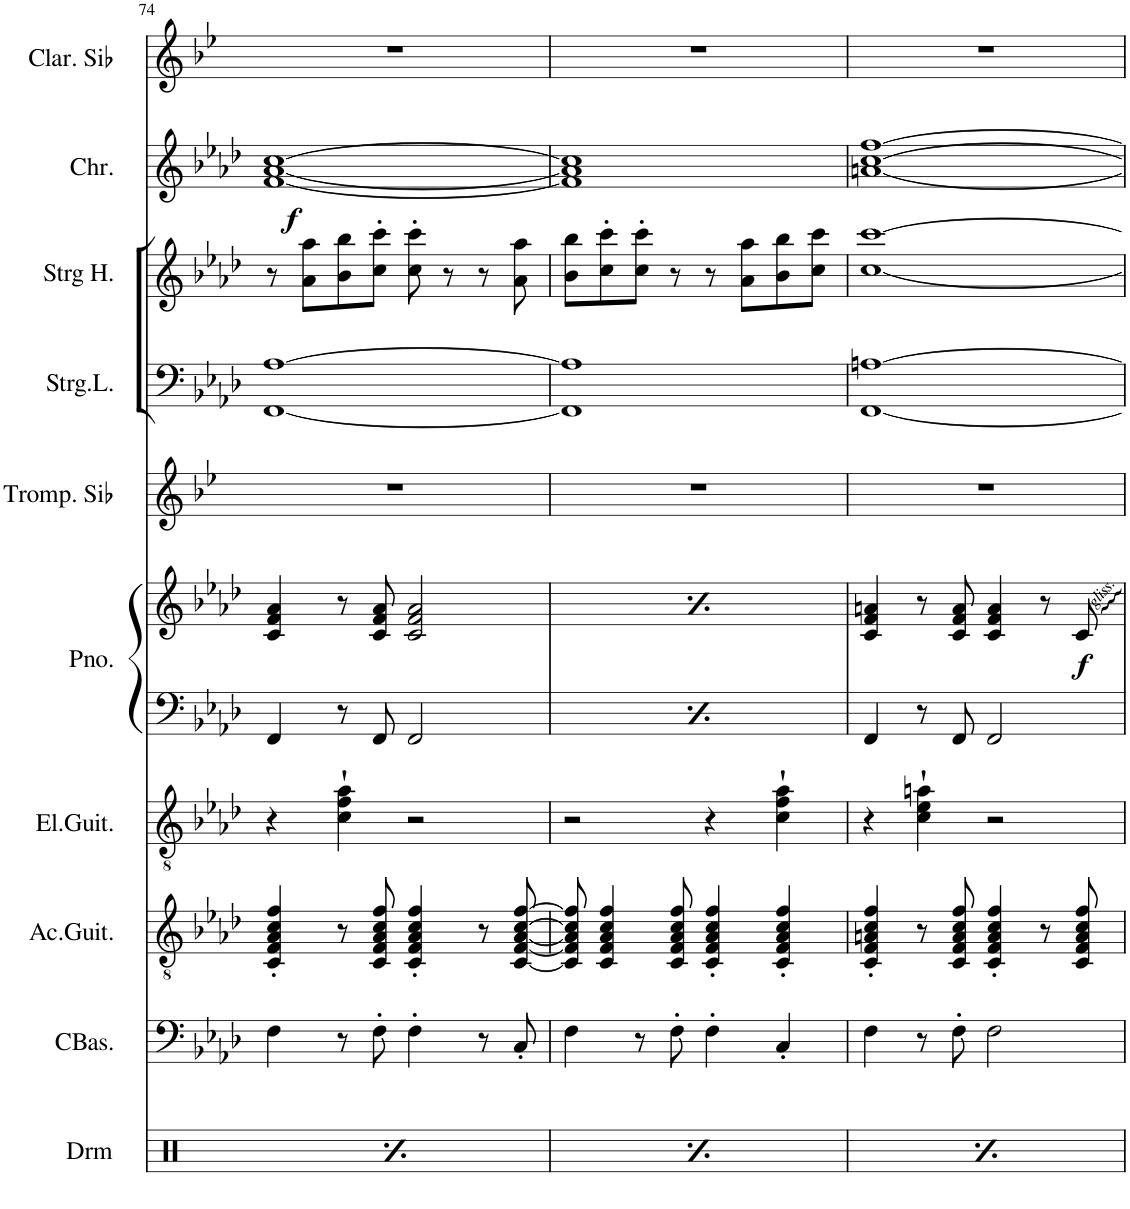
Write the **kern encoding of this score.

**kern	**kern	**kern	**kern	**kern	**kern	**dynam	**kern	**kern	**kern	**dynam	**kern	**kern
*part10	*part9	*part8	*part7	*part6	*part6	*part6	*part5	*part4	*part3	*part3	*part2	*part1
*staff11	*staff10	*staff9	*staff8	*staff7	*staff6	*staff6/7	*staff5	*staff4	*staff3	*staff3	*staff2	*staff1
*I"Drums	*I"Bass	*I"Steel Strg.Guitar	*I"Electric Guitar	*I"Piano	*	*	*I"Bb Trumpet	*I"Strings Low	*I"Strings Hi	*	*I"Choirs Ooooh	*I"Clarinette en Sib
*I'Drm	*	*	*I'El.Guit.	*I'Pno.	*	*	*I'Trp.	*I'Strg.L.	*I'Strg H.	*	*I'Chr.	*I'Clar. Sib
!!LO:PB:g=z
*clefX	*clefF4	*clefGv2	*clefGv2	*clefF4	*clefG2	*	*clefG2	*clefF4	*clefG2	*	*clefG2	*clefG2
*	*Trd7c12	*	*	*	*	*	*Trd1c2	*	*	*	*	*Trd1c2
*k[]	*k[b-e-a-d-]	*k[b-e-a-d-]	*k[b-e-a-d-]	*k[b-e-a-d-]	*k[b-e-a-d-]	*	*k[b-e-]	*k[b-e-a-d-]	*k[b-e-a-d-]	*	*k[b-e-a-d-]	*k[b-e-]
*M2/2	*M2/2	*M2/2	*M2/2	*M2/2	*M2/2	*	*M2/2	*M2/2	*M2/2	*	*M2/2	*M2/2
*met(c|)	*met(c|)	*met(c|)	*met(c|)	*met(c|)	*met(c|)	*	*met(c|)	*met(c|)	*met(c|)	*	*met(c|)	*met(c|)
=74	=74	=74	=74	=74	=74	=74	=74	=74	=74	=74	=74	=74
*^	*	*	*	*	*	*	*	*	*	*	*	*
8Ree/L	4Rd\	4F\	4C/' 4F/' 4A-/' 4c/' 4f/'	4r	4FF/	4c/ 4f/ 4a-/	.	1r	[1FF [1A-	8r	.	[1f [1a- [1cc	1r
!	!	!	!	!	!	!	!	!	!	!	!LO:DY:a	!	!
8Ree/	.	.	.	.	.	.	.	.	.	8a-\ 8aa-\L	f	.	.
8Rcc^/	8r	8r	8r	4c\` 4f\` 4a-\`	8r	8r	.	.	.	8b-\ 8bb-\	.	.	.
8Ree/J	8Rd\	8F'\	8C/ 8F/ 8A-/ 8c/ 8f/	.	8FF/	8c/ 8f/ 8a-/	.	.	.	8cc\' 8ccc\'J	.	.	.
8Ree/L	8Rd\	4F'\	4C/' 4F/' 4A-/' 4c/' 4f/'	2r	2FF/	2c/ 2f/ 2a-/	.	.	.	8cc\' 8ccc\'	.	.	.
8Ree/	8r	.	.	.	.	.	.	.	.	8r	.	.	.
8Rcc^/	4r	8r	8r	.	.	.	.	.	.	8r	.	.	.
8Ree/J	.	8C'/	[8C/ [8F/ [8A-/ [8c/ [8f/	.	.	.	.	.	.	8a-\ 8aa-\	.	.	.
=75	=75	=75	=75	=75	=75	=75	=75	=75	=75	=75	=75	=75	=75
8Ree/L	4Rd\	4F\	8C/] 8F/] 8A-/] 8c/] 8f/]	2r	4FF/	4c/ 4f/ 4a-/	.	1r	1FF] 1A-]	8b-\ 8bb-\L	.	1f] 1a-] 1cc]	1r
8Ree/	.	.	4C/ 4F/ 4A-/ 4c/ 4f/	.	.	.	.	.	.	8cc\' 8ccc\'	.	.	.
8Rcc^/	8r	8r	.	.	8r	8r	.	.	.	8cc\' 8ccc\'J	.	.	.
8Ree/J	8Rd\	8F'\	8C/ 8F/ 8A-/ 8c/ 8f/	.	8FF/	8c/ 8f/ 8a-/	.	.	.	8r	.	.	.
8Ree/L	8Rd\	4F'\	4C/' 4F/' 4A-/' 4c/' 4f/'	4r	2FF/	2c/ 2f/ 2a-/	.	.	.	8r	.	.	.
8Ree/	8r	.	.	.	.	.	.	.	.	8a-\ 8aa-\L	.	.	.
8Rcc^/	4r	4C'/	4C/' 4F/' 4A-/' 4c/' 4f/'	4c\` 4f\` 4a-\`	.	.	.	.	.	8b-\ 8bb-\	.	.	.
8Ree/J	.	.	.	.	.	.	.	.	.	8cc\ 8ccc\J	.	.	.
=76	=76	=76	=76	=76	=76	=76	=76	=76	=76	=76	=76	=76	=76
8Ree/L	4Rd\	4F\	4C/' 4F/' 4An/' 4c/' 4f/'	4r	4FF/	4c/ 4f/ 4an/	.	1r	[1FF [1An	[1cc [1ccc	.	[1an [1cc [1ff	1r
8Ree/	.	.	.	.	.	.	.	.	.	.	.	.	.
8Rcc^/	8r	8r	8r	4c\` 4e-\` 4an\`	8r	8r	.	.	.	.	.	.	.
8Ree/J	8Rd\	8F'\	8C/ 8F/ 8A/ 8c/ 8f/	.	8FF/	8c/ 8f/ 8a/	.	.	.	.	.	.	.
8Ree/L	8Rd\	2F\	4C/' 4F/' 4A/' 4c/' 4f/'	2r	2FF/	4c/ 4f/ 4a/	.	.	.	.	.	.	.
8Ree/	8r	.	.	.	.	.	.	.	.	.	.	.	.
8Rcc^/	4r	.	8r	.	.	8r	.	.	.	.	.	.	.
!	!	!	!	!	!	!	!LO:DY:b	!	!	!	!	!	!
8Ree/J	.	.	8C/ 8F/ 8A/ 8c/ 8f/	.	.	8c/	f	.	.	.	.	.	.
*v	*v	*	*	*	*	*	*	*	*	*	*	*	*
=	=	=	=	=	=	=	=	=	=	=	=	=
*-	*-	*-	*-	*-	*-	*-	*-	*-	*-	*-	*-	*-
